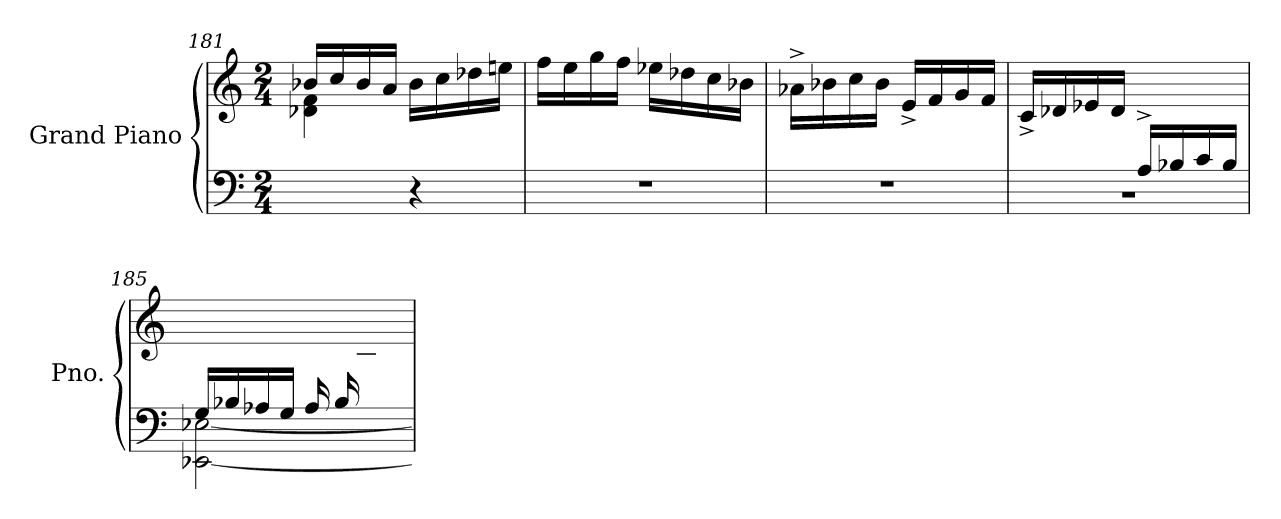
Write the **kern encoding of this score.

**kern	**kern
*part1	*part1
*staff2	*staff1
*I"Grand Piano	*
*I'Pno.	*
*clefF4	*clefG2
*k[]	*k[]
*M2/4	*M2/4
=181	=181
*	*^
4ryy	(16b-X/LL	4d-X\ 4f\
.	16cc/	.
.	16b-/	.
.	16a/JJ	.
4r	16b-\LL	4ryy
.	16cc\	.
.	16dd-X\	.
.	16een\JJ	.
*	*v	*v
=182	=182
2r	16ff\LL
.	16ee\
.	16gg\
.	16ff\JJ
.	16ee-X\LL
.	16dd-X\
.	16cc\
.	16b-X\JJ
=183	=183
2r	16a-X^\LL
.	16b-X\
.	16cc\
.	16b-\JJ
.	16e^/LL
.	16f/
.	16g/
.	16f/JJ
!!LO:PB:g=z
=184	=184
*^	*
4ryy	2r	16c^/LL
.	.	16d-X/
.	.	16e-X/
.	.	16d-/JJ
16A^/LL	.	4ryy
16B-X/	.	.
16c/	.	.
16B-/JJ)	.	.
=185	=185	=185
16G/LL	[2EE-X\ [2E-X\	4.ryy
16B-X/	.	.
16A-X/	.	.
16G/JJ	.	.
16A-/LL	.	.
16B-/	.	.
8ryy	.	16c/
.	.	16d-X/JJ
*v	*v	*
=	=
*-	*-
